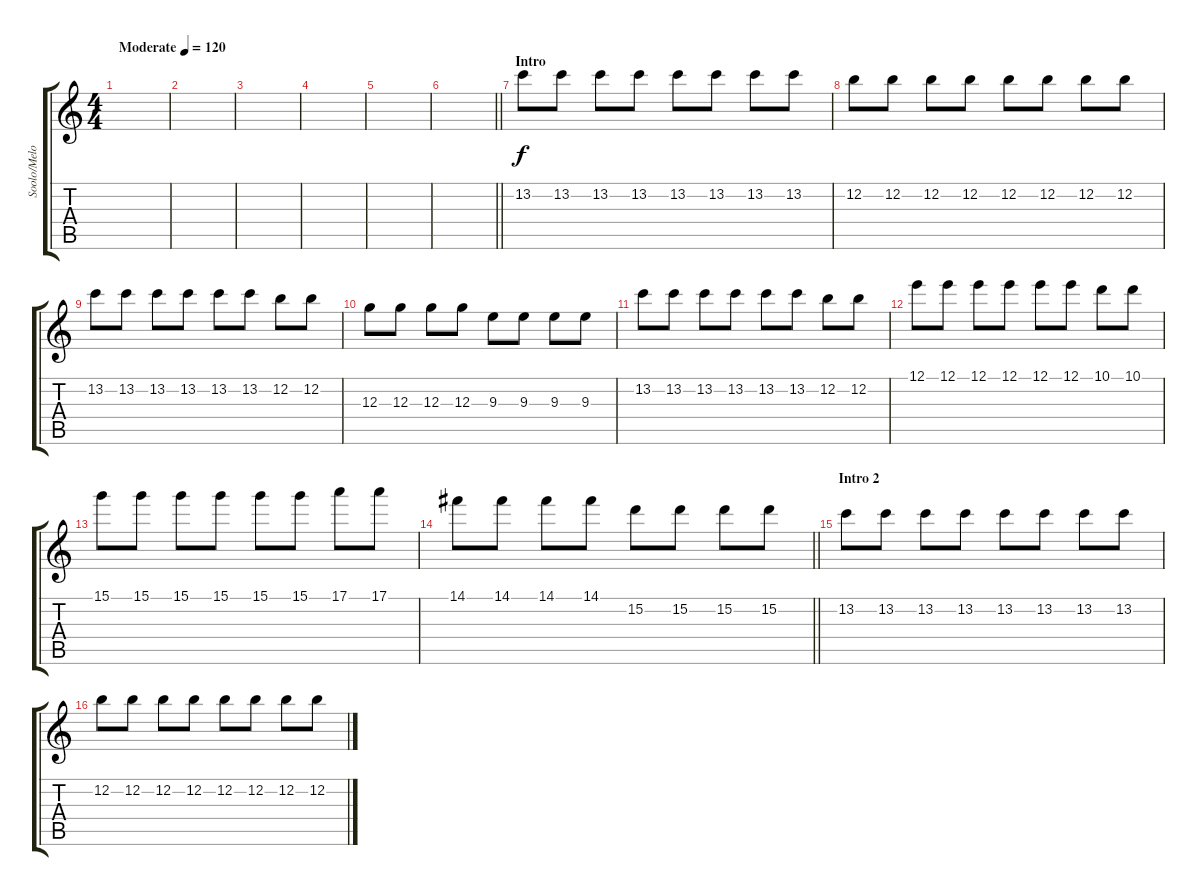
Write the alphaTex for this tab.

\track ("Soolo/Melodia Särö" "Soolo/Melo") {instrument distortionguitar}
\staff {score tabs}
\tuning (E4 B3 G3 D3 A2 E2) {hide}
\ts (4 4)
\tempo (120 "Moderate")
\clef g2
\ks c
|
|
|
|
|
\barLineRight lightlight
|
\section ("" "Intro")
13.2.8 13.2.8 13.2.8 13.2.8 13.2.8 13.2.8 13.2.8 13.2.8 |
12.2.8 12.2.8 12.2.8 12.2.8 12.2.8 12.2.8 12.2.8 12.2.8 |
13.2.8 13.2.8 13.2.8 13.2.8 13.2.8 13.2.8 12.2.8 12.2.8 |
12.3.8 12.3.8 12.3.8 12.3.8 9.3.8 9.3.8 9.3.8 9.3.8 |
13.2.8 13.2.8 13.2.8 13.2.8 13.2.8 13.2.8 12.2.8 12.2.8 |
12.1.8 12.1.8 12.1.8 12.1.8 12.1.8 12.1.8 10.1.8 10.1.8 |
15.1.8 15.1.8 15.1.8 15.1.8 15.1.8 15.1.8 17.1.8 17.1.8 |
\barLineRight lightlight
14.1.8 14.1.8 14.1.8 14.1.8 15.2.8 15.2.8 15.2.8 15.2.8 |
\section ("" "Intro 2")
13.2.8 13.2.8 13.2.8 13.2.8 13.2.8 13.2.8 13.2.8 13.2.8 |
12.2.8 12.2.8 12.2.8 12.2.8 12.2.8 12.2.8 12.2.8 12.2.8
